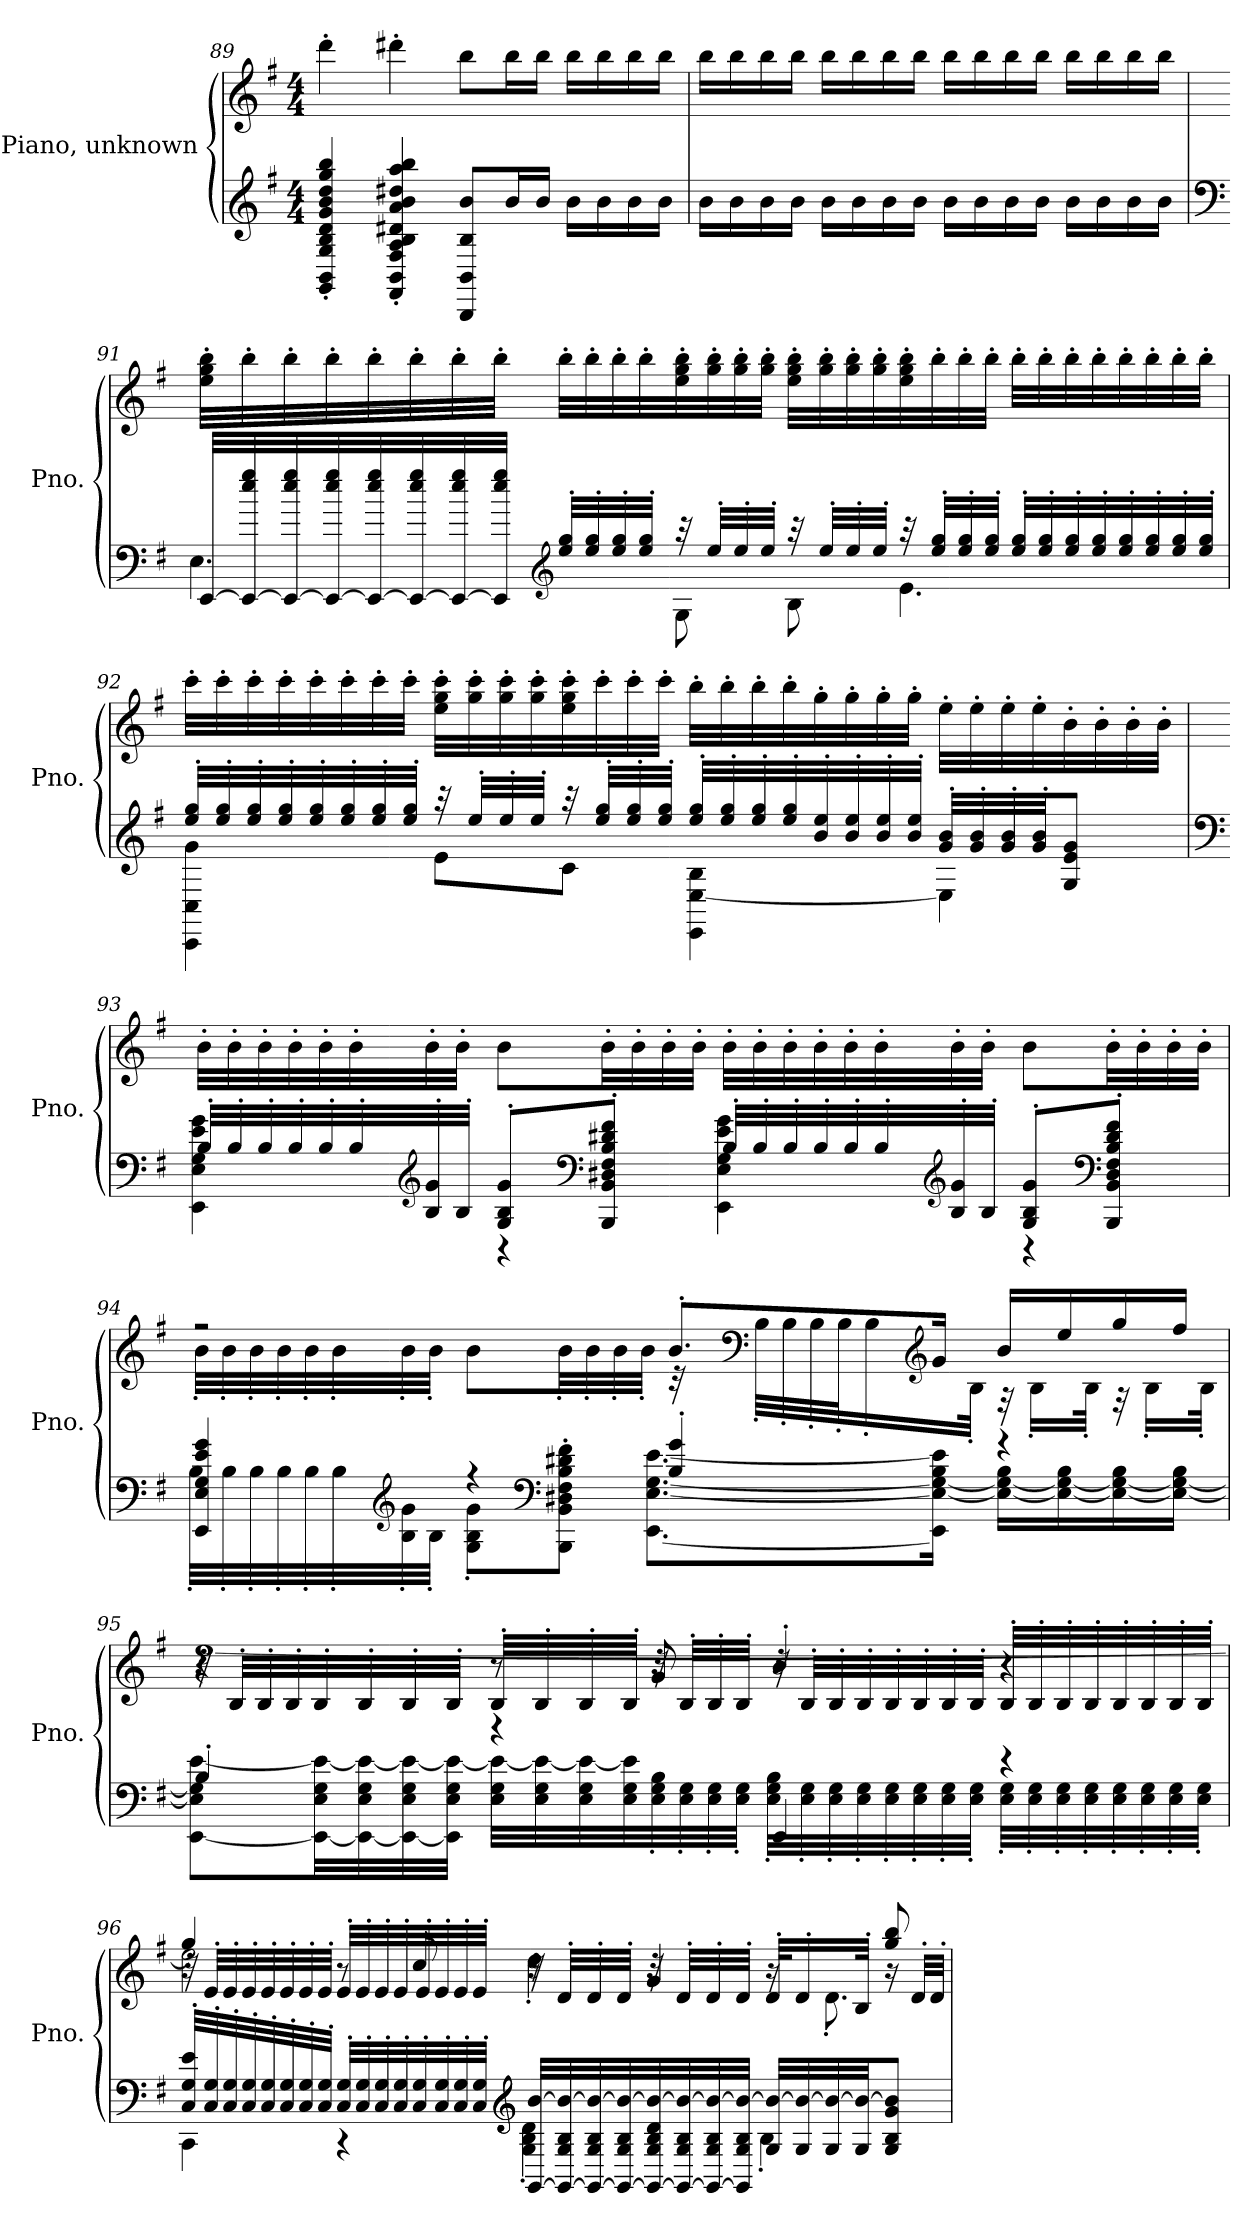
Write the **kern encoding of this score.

**kern	**kern
*part1	*part1
*staff2	*staff1
*I"Piano, unknown	*
*I'Pno.	*
*clefG2	*clefG2
*k[f#]	*k[f#]
*M4/4	*M4/4
=89	=89
4GG/' 4BB/' 4G/' 4B/' 4d/' 4g/' 4b/' 4dd/' 4gg/' 4bb/'	4ddd'\
4FF#/' 4BB/' 4F#/' 4A/' 4B/' 4d#X/' 4a/' 4b/' 4dd#X/' 4aa/' 4bb/'	4ddd#X'\
8BBB/ 8BB/ 8B/ 8b/L	8bb\L
16b/L	16bb\L
16b/JJ	16bb\JJ
16b\LL	16bb\LL
16b\	16bb\
16b\	16bb\
16b\JJ	16bb\JJ
!!LO:PB:g=z
=90	=90
16b\LL	16bb\LL
16b\	16bb\
16b\	16bb\
16b\JJ	16bb\JJ
16b\LL	16bb\LL
16b\	16bb\
16b\	16bb\
16b\JJ	16bb\JJ
16b\LL	16bb\LL
16b\	16bb\
16b\	16bb\
16b\JJ	16bb\JJ
16b\LL	16bb\LL
16b\	16bb\
16b\	16bb\
16b\JJ	16bb\JJ
!!LO:LB:g=z
=91	=91
*clefF4	*
*^	*
[32EE/LLL	4.E\	32ee\' 32gg\' 32bb\'LLL
32EE/_ 32ee/ 32gg/	.	32bb'\
32EE/_ 32ee/ 32gg/	.	32bb'\
32EE/_ 32ee/ 32gg/	.	32bb'\
32EE/_ 32ee/ 32gg/	.	32bb'\
32EE/_ 32ee/ 32gg/	.	32bb'\
32EE/_ 32ee/ 32gg/	.	32bb'\
32EE/] 32ee/ 32gg/JJJ	.	32bb'\JJJ
*clefG2	*	*
32ee/' 32gg/'LLL	.	32bb'\LLL
32ee/' 32gg/'	.	32bb'\
32ee/' 32gg/'	.	32bb'\
32ee/' 32gg/'JJJ	.	32bb'\
32r	8G\	32ee\' 32gg\' 32bb\'
32ee'/LLL	.	32gg\' 32bb\'
32ee'/	.	32gg\' 32bb\'
32ee'/JJJ	.	32gg\' 32bb\'JJJ
32r	8B\	32ee\' 32gg\' 32bb\'LLL
32ee'/LLL	.	32gg\' 32bb\'
32ee'/	.	32gg\' 32bb\'
32ee'/JJJ	.	32gg\' 32bb\'
32r	4.e\	32ee\' 32gg\' 32bb\'
32ee/' 32gg/'LLL	.	32bb'\
32ee/' 32gg/'	.	32bb'\
32ee/' 32gg/'JJJ	.	32bb'\JJJ
32ee/' 32gg/'LLL	.	32bb'\LLL
32ee/' 32gg/'	.	32bb'\
32ee/' 32gg/'	.	32bb'\
32ee/' 32gg/'	.	32bb'\
32ee/' 32gg/'	.	32bb'\
32ee/' 32gg/'	.	32bb'\
32ee/' 32gg/'	.	32bb'\
32ee/' 32gg/'JJJ	.	32bb'\JJJ
!!LO:LB:g=z
=92	=92	=92
32ee/' 32gg/'LLL	4CC\ 4C\ 4g\	32ccc'\LLL
32ee/' 32gg/'	.	32ccc'\
32ee/' 32gg/'	.	32ccc'\
32ee/' 32gg/'	.	32ccc'\
32ee/' 32gg/'	.	32ccc'\
32ee/' 32gg/'	.	32ccc'\
32ee/' 32gg/'	.	32ccc'\
32ee/' 32gg/'JJJ	.	32ccc'\JJJ
32r	8e\L	32ee\' 32gg\' 32ccc\'LLL
32ee'/LLL	.	32gg\' 32ccc\'
32ee'/	.	32gg\' 32ccc\'
32ee'/JJJ	.	32gg\' 32ccc\'
32r	8c\J	32ee\' 32gg\' 32ccc\'
32ee/' 32gg/'LLL	.	32ccc'\
32ee/' 32gg/'	.	32ccc'\
32ee/' 32gg/'JJJ	.	32ccc'\JJJ
32ee/' 32gg/'LLL	4EE\ [4E\ 4B\	32bb'\LLL
32ee/' 32gg/'	.	32bb'\
32ee/' 32gg/'	.	32bb'\
32ee/' 32gg/'	.	32bb'\
32b/' 32ee/'	.	32gg'\
32b/' 32ee/'	.	32gg'\
32b/' 32ee/'	.	32gg'\
32b/' 32ee/'JJJ	.	32gg'\JJJ
32g/' 32b/'LLL	4E\]	32ee'\LLL
32g/' 32b/'	.	32ee'\
32g/' 32b/'	.	32ee'\
32g/' 32b/'JJ	.	32ee'\
8G/ 8e/ 8g/J	.	32b'\
.	.	32b'\
.	.	32b'\
.	.	32b'\JJJ
!!LO:LB:g=z
=93	=93	=93
*clefF4	*	*
32B'/LLL	4EE\ 4E\ 4G\ 4e\ 4g\	32b'\LLL
32B'/	.	32b'\
32B'/	.	32b'\
32B'/	.	32b'\
32B'/	.	32b'\
32B'/	.	32b'\
*clefG2	*	*
32B/' 32g/'	.	32b'\
32B'/JJJ	.	32b'\JJJ
8G/' 8B/' 8g/'L	4r	8b\L
*clefF4	*	*
8BBB/' 8BB/' 8D#X/' 8F#/' 8B/' 8d#X/' 8f#/'J	.	32b'\LL
.	.	32b'\
.	.	32b'\
.	.	32b'\JJJ
32B'/LLL	4EE\ 4E\ 4G\ 4e\ 4g\	32b'\LLL
32B'/	.	32b'\
32B'/	.	32b'\
32B'/	.	32b'\
32B'/	.	32b'\
32B'/	.	32b'\
*clefG2	*	*
32B/' 32g/'	.	32b'\
32B'/JJJ	.	32b'\JJJ
8G/' 8B/' 8g/'L	4r	8b\L
*clefF4	*	*
8BBB/' 8BB/' 8D#/' 8F#/' 8B/' 8d#/' 8f#/'J	.	32b'\LL
.	.	32b'\
.	.	32b'\
.	.	32b'\JJJ
!!LO:LB:g=z
=94	=94	=94
*	*	*^
4EE/ 4E/ 4G/ 4e/ 4g/	32B'\LLL	2r	32b'\LLL
.	32B'\	.	32b'\
.	32B'\	.	32b'\
.	32B'\	.	32b'\
.	32B'\	.	32b'\
.	32B'\	.	32b'\
*clefG2	*	*	*
.	32B\' 32g\'	.	32b'\
.	32B'\JJJ	.	32b'\JJJ
4r	8G\' 8B\' 8g\'L	.	8b\L
*clefF4	*	*	*
.	8BBB\' 8BB\' 8D#X\' 8F#\' 8B\' 8d#X\' 8f#\'J	.	32b'\LL
.	.	.	32b'\
.	.	.	32b'\
.	.	.	32b'\JJJ
4B/' 4g/'	[8.EE\ [8.E\ [8.G\ [8.e\L	8.b'/L	32r
*	*	*clefF4	*
.	.	.	32B'\LLL
.	.	.	32B'\
.	.	.	32B'\
.	.	.	32B'\J
.	.	.	16B'\
*	*	*clefG2	*
.	16EE\] 16E\_ 16G\_ 16B\ 16e\]Jk	16g/Jk	.
.	.	.	32B'\JJk
4r	16E\_ 16G\_ 16B\LL	16b/LL	32r
.	.	.	16B'\LL
.	16E\_ 16G\_ 16B\	16ee/	.
.	.	.	32B'\JJk
.	16E\_ 16G\_ 16B\	16gg/	32r
.	.	.	16B'\LL
.	16E\_ 16G\_ 16B\JJ	16ff#/JJ	.
.	.	.	32B'\JJk
!!LO:LB:g=z
=95	=95	=95	=95
*	*	*	*^
4B'/	[8EE\ 8E\] 8G\] [8e\L	4r	[1ee	32r
.	.	.	.	32B'/LLL
.	.	.	.	32B'/
.	.	.	.	32B'/
.	32EE\_ 32E\ 32G\ 32e\_LL	.	.	32B'/
.	32EE\_ 32E\ 32G\ 32e\_	.	.	32B'/
.	32EE\_ 32E\ 32G\ 32e\_	.	.	32B'/
.	32EE\] 32E\ 32G\ 32e\_JJJ	.	.	32B'/JJJ
4r	32E\ 32G\ 32e\_LLL	8r	.	32B'/LLL
.	32E\ 32G\ 32e\_	.	.	32B'/
.	32E\ 32G\ 32e\_	.	.	32B'/
.	32E\ 32G\ 32e\]	.	.	32B'/JJJ
.	32E\' 32G\' 32B\'	8g/	.	32r
.	32E\' 32G\'	.	.	32B'/LLL
.	32E\' 32G\'	.	.	32B'/
.	32E\' 32G\'JJJ	.	.	32B'/JJJ
4EE/	32E\' 32G\' 32B\'LLL	4b'/	.	32r
.	32E\' 32G\'	.	.	32B'/LLL
.	32E\' 32G\'	.	.	32B'/
.	32E\' 32G\'	.	.	32B'/
.	32E\' 32G\'	.	.	32B'/
.	32E\' 32G\'	.	.	32B'/
.	32E\' 32G\'	.	.	32B'/
.	32E\' 32G\'JJJ	.	.	32B'/JJJ
4r	32E\' 32G\'LLL	4r	.	32B'/LLL
.	32E\' 32G\'	.	.	32B'/
.	32E\' 32G\'	.	.	32B'/
.	32E\' 32G\'	.	.	32B'/
.	32E\' 32G\'	.	.	32B'/
.	32E\' 32G\'	.	.	32B'/
.	32E\' 32G\'	.	.	32B'/
.	32E\' 32G\'JJJ	.	.	32B'/JJJ
!!LO:PB:g=z	!!	!!
=96	=96	=96	=96	=96
32C/' 32G/' 32e/'LLL	4CC\	4gg/	2ee\]	32r
32C/' 32G/'	.	.	.	32e'/LLL
32C/' 32G/'	.	.	.	32e'/
32C/' 32G/'	.	.	.	32e'/
32C/' 32G/'	.	.	.	32e'/
32C/' 32G/'	.	.	.	32e'/
32C/' 32G/'	.	.	.	32e'/
32C/' 32G/'JJJ	.	.	.	32e'/JJJ
32C/' 32G/'LLL	4r	8r	.	32e'/LLL
32C/' 32G/'	.	.	.	32e'/
32C/' 32G/'	.	.	.	32e'/
32C/' 32G/'	.	.	.	32e'/
32C/' 32G/'	.	8cc'/	.	32e'/
32C/' 32G/'	.	.	.	32e'/
32C/' 32G/'	.	.	.	32e'/
32C/' 32G/'JJJ	.	.	.	32e'/JJJ
*clefG2	*	*	*	*
[32GG/ [32b/LLL	4G\' 4B\' 4d\'	8r	4dd'\	32r
32GG/_ 32G/ 32B/ 32b/_	.	.	.	32d'/LLL
32GG/_ 32G/ 32B/ 32b/_	.	.	.	32d'/
32GG/_ 32G/ 32B/ 32b/_	.	.	.	32d'/JJJ
32GG/_ 32G/ 32B/ 32d/ 32b/_	.	4g/	.	32r
32GG/_ 32G/ 32B/ 32b/_	.	.	.	32d'/LLL
32GG/_ 32G/ 32B/ 32b/_	.	.	.	32d'/
32GG/] 32G/ 32B/ 32b/_JJJ	.	.	.	32d'/JJJ
32G/ 32b/_LLL	4B'\	.	16r	32d'/KLL
32G/ 32b/_	.	.	.	16d'/
32G/ 32b/_	.	.	8.d'\	.
32G/ 32b/_JJ	.	.	.	32B'/JJk
8G/ 8B/ 8g/ 8b/]J	.	8gg/ 8bb/	.	16r
.	.	.	.	32d'/LLL
.	.	.	.	32d'/JJJ
*v	*v	*	*	*
*	*v	*v	*v
=	=
*-	*-
